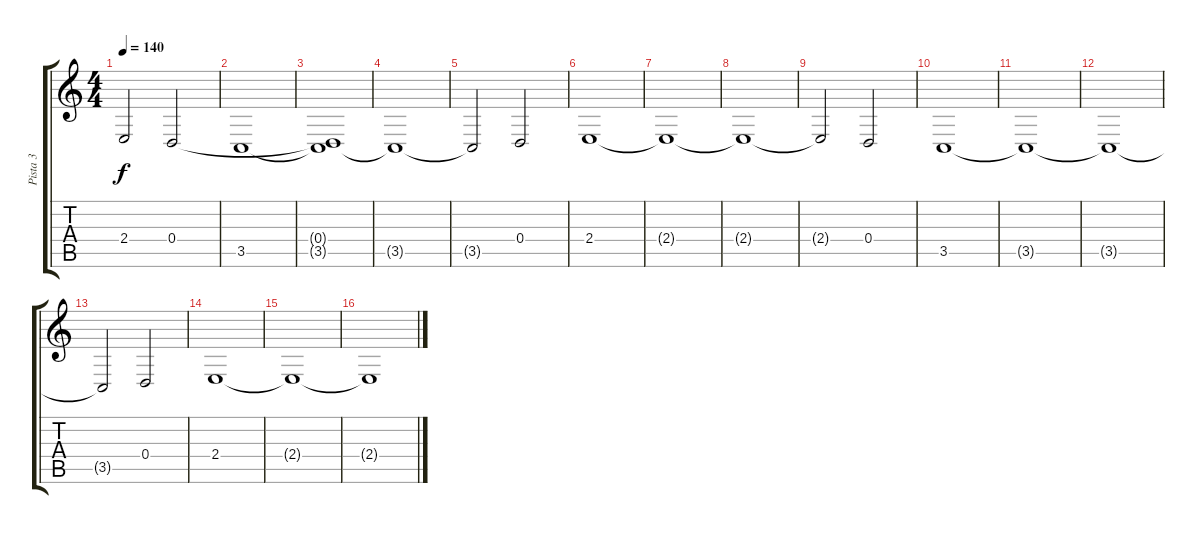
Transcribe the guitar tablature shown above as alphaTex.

\track ("Pista 3" "Pista 3") {instrument synthstrings2}
\staff {score tabs}
\tuning (E4 B3 G3 D3 A2 E2) {hide}
\ts (4 4)
\tempo 140
\clef g2
\ks c
2.4{t}.2{dy f} 0.4.2 |
3.5.1 |
(0.4{t} 3.5{t}).1 |
3.5{t}.1 |
3.5{t}.2 0.4.2 |
2.4.1 |
2.4{t}.1 |
2.4{t}.1 |
2.4{t}.2 0.4.2 |
3.5.1 |
3.5{t}.1 |
3.5{t}.1 |
3.5{t}.2 0.4.2 |
2.4.1 |
2.4{t}.1 |
2.4{t}.1
